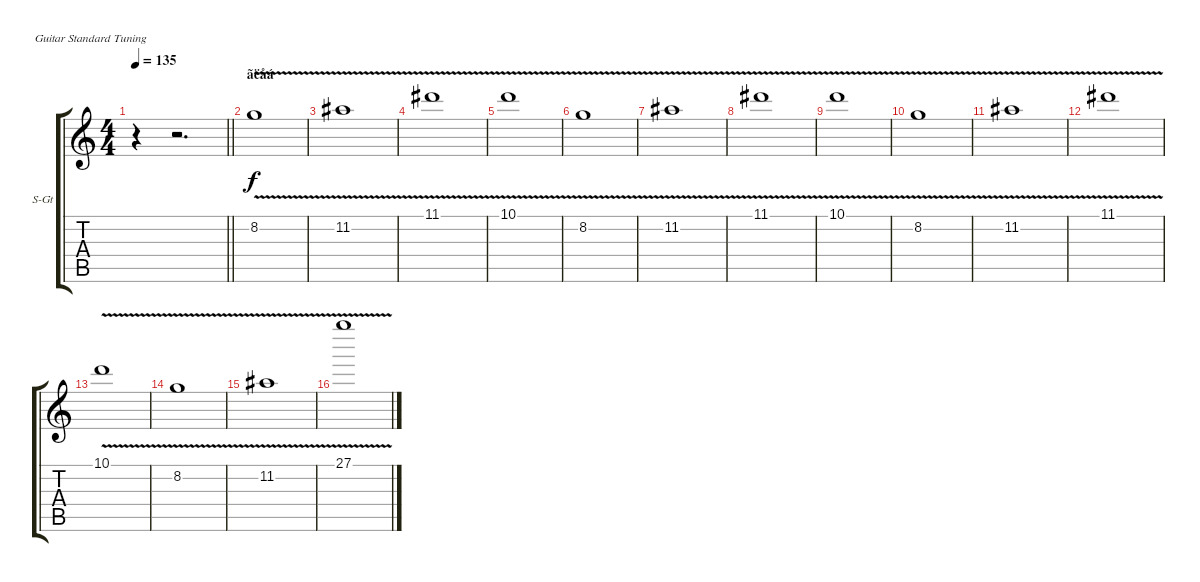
\bracketExtendMode groupsimilarinstruments
\firstSystemTrackNameOrientation horizontal
\otherSystemsTrackNameOrientation horizontal
\track ("Äîðîæêà 9" "S-Gt") {instrument lead1square}
\staff {score tabs}
\tuning (E4 B3 G3 D3 A2 E2)
\displaytranspose 12
\ts (4 4)
\tempo 135
\clef g2
\barLineRight lightlight
\ks c
r.4{dy f} r.2{d} |
\section ("" "ãëåá")
8.2{v}.1 |
11.2{v}.1 |
11.1{v}.1 |
10.1{v}.1 |
8.2{v}.1 |
11.2{v}.1 |
11.1{v}.1 |
10.1{v}.1 |
8.2{v}.1 |
11.2{v}.1 |
11.1{v}.1 |
10.1{v}.1 |
8.2{v}.1 |
11.2{v}.1 |
27.1{v}.1
